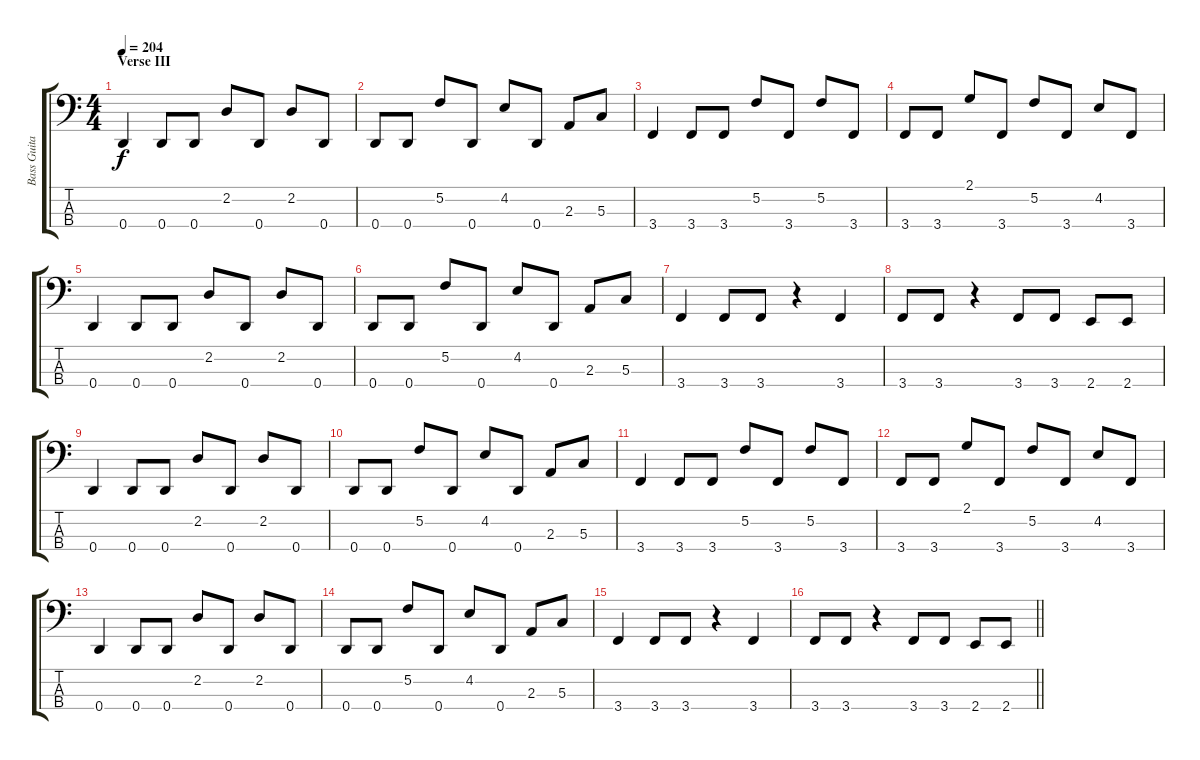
\track ("Bass Guitar" "Bass Guita") {instrument electricbassfinger}
\staff {score tabs}
\tuning (F2 C2 G1 D1) {hide}
\ts (4 4)
\section ("" "Verse III")
\tempo 204
\clef f4
\ks c
0.4.4{dy f} 0.4.8 0.4.8 2.2.8 0.4.8 2.2.8 0.4.8 |
0.4.8 0.4.8 5.2.8 0.4.8 4.2.8 0.4.8 2.3.8 5.3.8 |
3.4.4 3.4.8 3.4.8 5.2.8 3.4.8 5.2.8 3.4.8 |
3.4.8 3.4.8 2.1.8 3.4.8 5.2.8 3.4.8 4.2.8 3.4.8 |
0.4.4 0.4.8 0.4.8 2.2.8 0.4.8 2.2.8 0.4.8 |
0.4.8 0.4.8 5.2.8 0.4.8 4.2.8 0.4.8 2.3.8 5.3.8 |
3.4.4 3.4.8 3.4.8 r.4 3.4.4 |
3.4.8 3.4.8 r.4 3.4.8 3.4.8 2.4.8 2.4.8 |
0.4.4 0.4.8 0.4.8 2.2.8 0.4.8 2.2.8 0.4.8 |
0.4.8 0.4.8 5.2.8 0.4.8 4.2.8 0.4.8 2.3.8 5.3.8 |
3.4.4 3.4.8 3.4.8 5.2.8 3.4.8 5.2.8 3.4.8 |
3.4.8 3.4.8 2.1.8 3.4.8 5.2.8 3.4.8 4.2.8 3.4.8 |
0.4.4 0.4.8 0.4.8 2.2.8 0.4.8 2.2.8 0.4.8 |
0.4.8 0.4.8 5.2.8 0.4.8 4.2.8 0.4.8 2.3.8 5.3.8 |
3.4.4 3.4.8 3.4.8 r.4 3.4.4 |
\barLineRight lightlight
3.4.8 3.4.8 r.4 3.4.8 3.4.8 2.4.8 2.4.8
